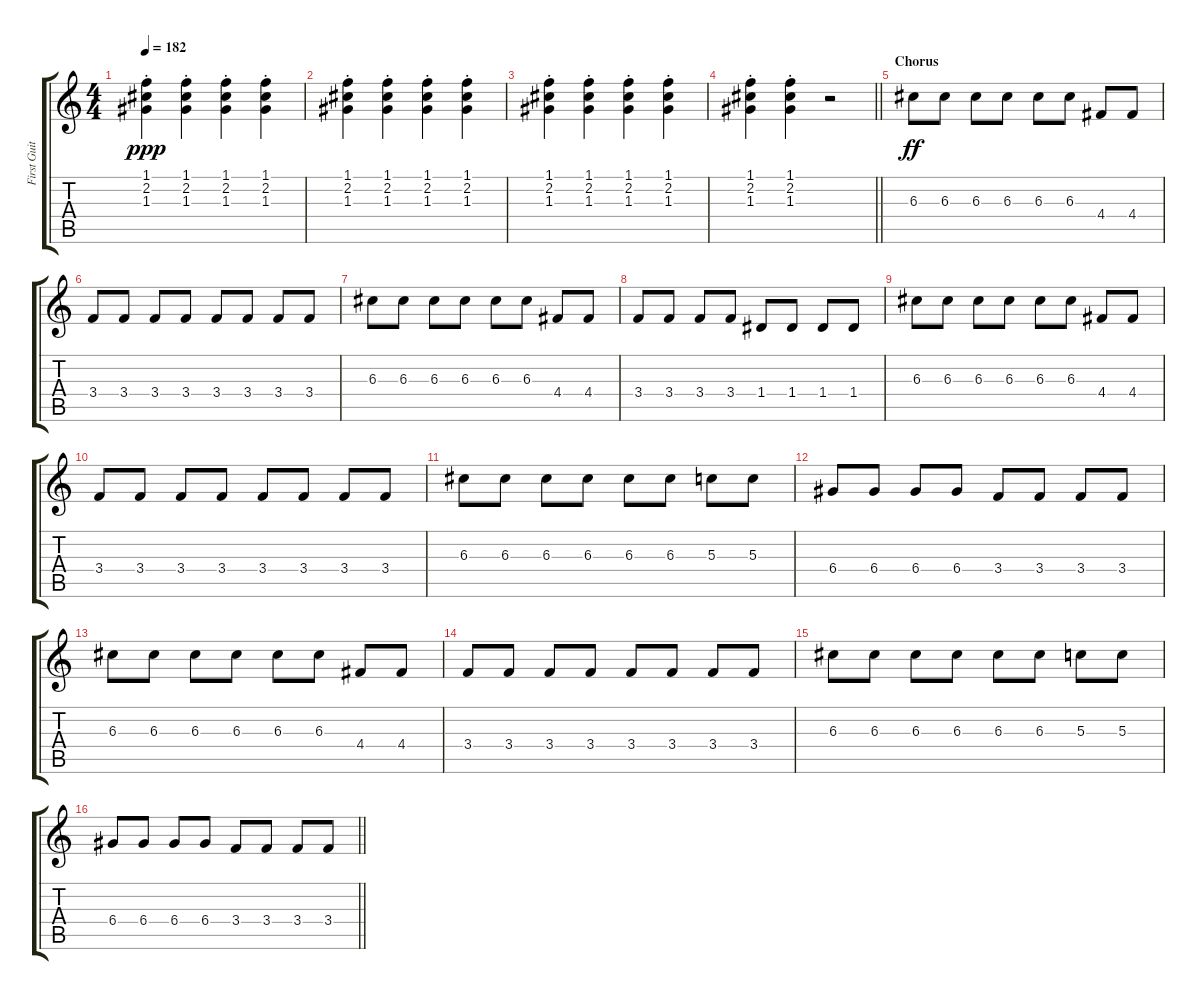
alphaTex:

\track ("First Guitar" "First Guit") {instrument overdrivenguitar}
\staff {score tabs}
\tuning (E4 B3 G3 D3 A2 E2) {hide}
\ts (4 4)
\tempo 182
\clef g2
\ks c
(1.1{st} 2.2{st} 1.3{st}).4{dy ppp} (1.1{st} 2.2{st} 1.3{st}).4 (1.1{st} 2.2{st} 1.3{st}).4 (1.1{st} 2.2{st} 1.3{st}).4 |
(1.1{st} 2.2{st} 1.3{st}).4 (1.1{st} 2.2{st} 1.3{st}).4 (1.1{st} 2.2{st} 1.3{st}).4 (1.1{st} 2.2{st} 1.3{st}).4 |
(1.1{st} 2.2{st} 1.3{st}).4 (1.1{st} 2.2{st} 1.3{st}).4 (1.1{st} 2.2{st} 1.3{st}).4 (1.1{st} 2.2{st} 1.3{st}).4 |
\barLineRight lightlight
(1.1{st} 2.2{st} 1.3{st}).4 (1.1{st} 2.2{st} 1.3{st}).4 r.2 |
\section ("" "Chorus")
6.3.8{dy ff volume 12} 6.3.8 6.3.8 6.3.8 6.3.8 6.3.8 4.4.8 4.4.8 |
3.4.8 3.4.8 3.4.8 3.4.8 3.4.8 3.4.8 3.4.8 3.4.8 |
6.3.8 6.3.8 6.3.8 6.3.8 6.3.8 6.3.8 4.4.8 4.4.8 |
3.4.8 3.4.8 3.4.8 3.4.8 1.4.8 1.4.8 1.4.8 1.4.8 |
6.3.8 6.3.8 6.3.8 6.3.8 6.3.8 6.3.8 4.4.8 4.4.8 |
3.4.8 3.4.8 3.4.8 3.4.8 3.4.8 3.4.8 3.4.8 3.4.8 |
6.3.8 6.3.8 6.3.8 6.3.8 6.3.8 6.3.8 5.3.8 5.3.8 |
6.4.8 6.4.8 6.4.8 6.4.8 3.4.8 3.4.8 3.4.8 3.4.8 |
6.3.8 6.3.8 6.3.8 6.3.8 6.3.8 6.3.8 4.4.8 4.4.8 |
3.4.8 3.4.8 3.4.8 3.4.8 3.4.8 3.4.8 3.4.8 3.4.8 |
6.3.8 6.3.8 6.3.8 6.3.8 6.3.8 6.3.8 5.3.8 5.3.8 |
\barLineRight lightlight
6.4.8 6.4.8 6.4.8 6.4.8 3.4.8 3.4.8 3.4.8 3.4.8
